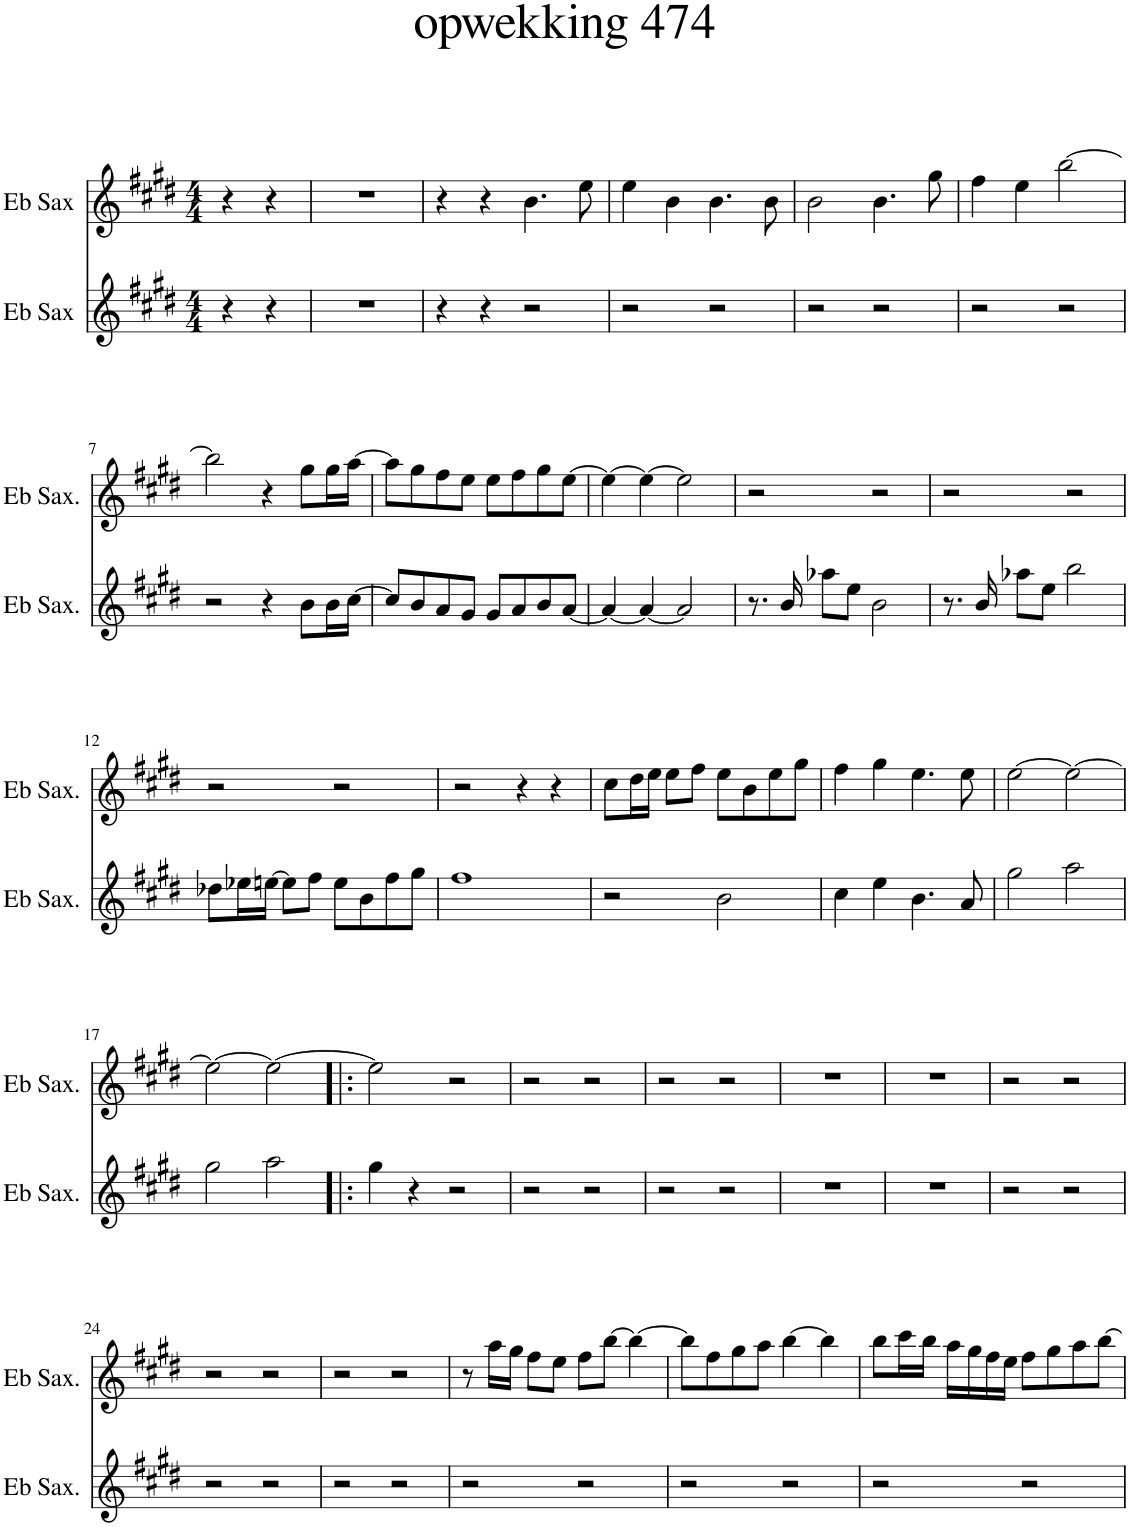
**kern	**kern
*part2	*part1
*staff2	*staff1
*I"Eb Sax	*I"Eb Sax
*I'Eb Sax.	*I'Eb Sax.
*clefG2	*clefG2
*Trd1c2	*Trd1c2
*k[f#c#g#d#]	*k[f#c#g#d#]
*M4/4	*M4/4
=1	=1
4r	4r
4r	4r
=2	=2
1r	1r
=3	=3
4r	4r
4r	4r
2r	4.b\
.	8ee\
=4	=4
2r	4ee\
.	4b\
2r	4.b\
.	8b\
=5	=5
2r	2b\
2r	4.b\
.	8gg#\
=6	=6
2r	4ff#\
.	4ee\
2r	[2bb\
!!LO:LB:g=z
=7	=7
2r	2bb\]
4r	4r
8b\L	8gg#\L
16b\L	16gg#\L
[16cc#\JJ	[16aa\JJ
=8	=8
8cc#/L]	8aa\L]
8b/	8gg#\
8a/	8ff#\
8g#/J	8ee\J
8g#/L	8ee\L
8a/	8ff#\
8b/	8gg#\
[8a/J	[8ee\J
=9	=9
4a/_	4ee\_
4a/_	4ee\_
2a/]	2ee\]
=10	=10
8.r	2r
16b/	.
8aa-X\L	.
8ee\J	.
2b\	2r
=11	=11
8.r	2r
16b/	.
8aa-X\L	.
8ee\J	.
2bb\	2r
!!LO:LB:g=z
=12	=12
8dd-X\L	2r
16ee-X\L	.
[16een\JJ	.
8ee\L]	.
8ff#\J	.
8ee\L	2r
8b\	.
8ff#\	.
8gg#\J	.
=13	=13
1ff#	2r
.	4r
.	4r
=14	=14
2r	8cc#\L
.	16dd#\L
.	16ee\JJ
.	8ee\L
.	8ff#\J
2b\	8ee\L
.	8b\
.	8ee\
.	8gg#\J
=15	=15
4cc#\	4ff#\
4ee\	4gg#\
4.b\	4.ee\
8a/	8ee\
=16	=16
2gg#\	[2ee\
2aa\	2ee\_
!!LO:LB:g=z
=17	=17
2gg#\	2ee\_
2aa\	2ee\_
=18!|:	=18!|:
4gg#\	2ee\]
4r	.
2r	2r
=19	=19
2r	2r
2r	2r
=20	=20
2r	2r
2r	2r
=21	=21
1r	1r
=22	=22
1r	1r
=23	=23
2r	2r
2r	2r
!!LO:LB:g=z
=24	=24
2r	2r
2r	2r
=25	=25
2r	2r
2r	2r
=26	=26
2r	8r
.	16aa\LL
.	16gg#\JJ
.	8ff#\L
.	8ee\J
2r	8ff#\L
.	[8bb\J
.	4bb\_
=27	=27
2r	8bb\L]
.	8ff#\
.	8gg#\
.	8aa\J
2r	[4bb\
.	4bb\]
=28	=28
2r	8bb\L
.	16ccc#\L
.	16bb\JJ
.	16aa\LL
.	16gg#\
.	16ff#\
.	16ee\JJ
2r	8ff#\L
.	8gg#\
.	8aa\
.	[8bb\J
=	=
*-	*-
